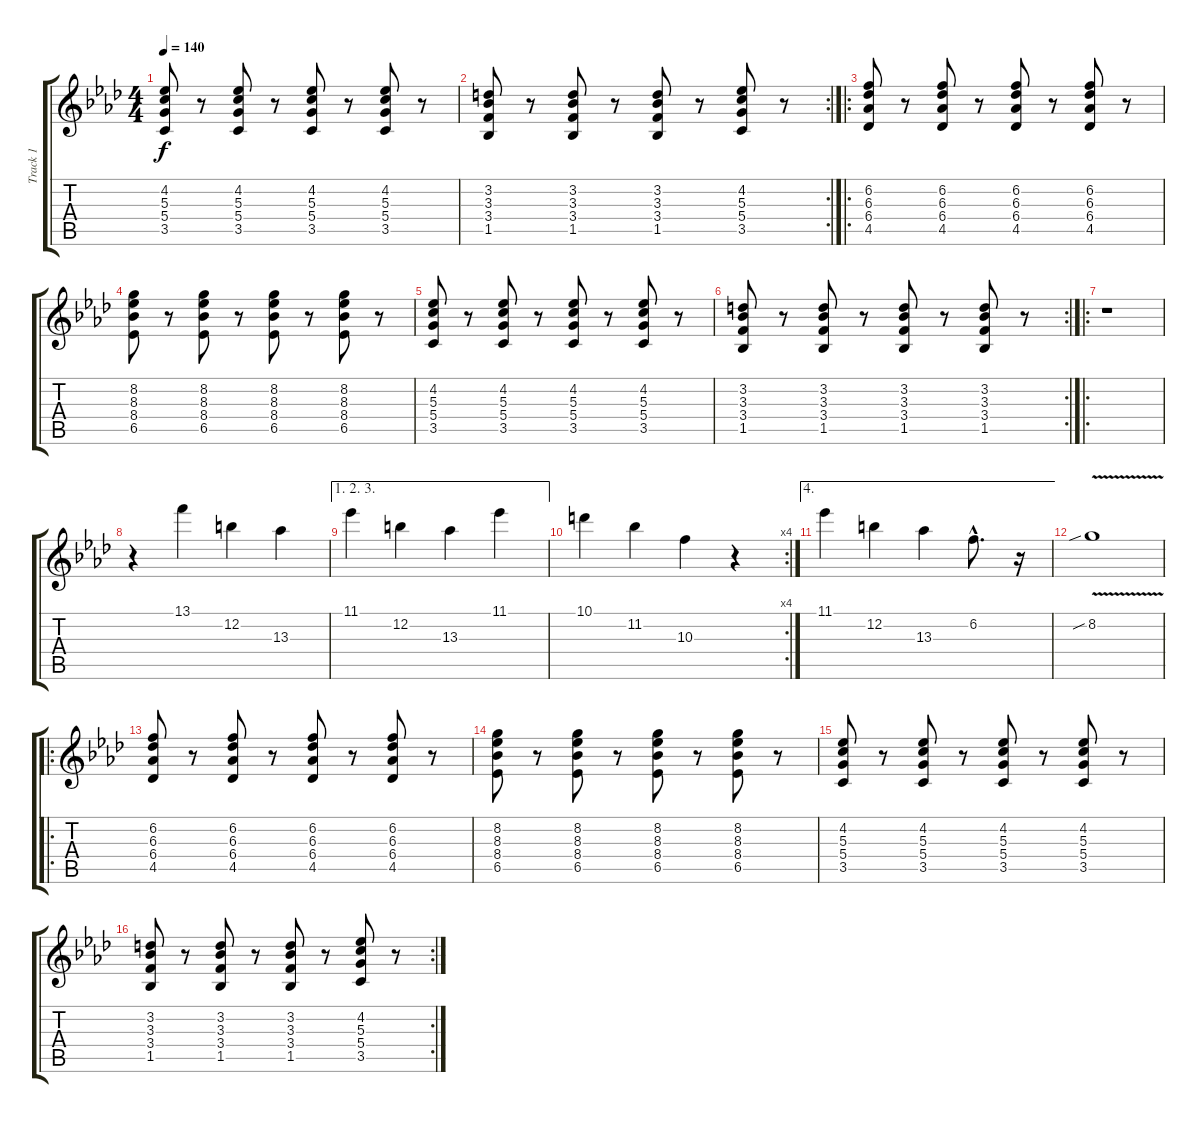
\track ("Track 1" "Track 1") {instrument overdrivenguitar}
\staff {score tabs}
\tuning (E4 B3 G3 D3 A2 E2) {hide}
\ts (4 4)
\tempo 140
\clef g2
\ks fminor
(4.2 5.3 5.4 3.5).8{dy f} r.8 (4.2 5.3 5.4 3.5).8 r.8 (4.2 5.3 5.4 3.5).8 r.8 (4.2 5.3 5.4 3.5).8 r.8 |
\rc 2
(3.2 3.3 3.4 1.5).8 r.8 (3.2 3.3 3.4 1.5).8 r.8 (3.2 3.3 3.4 1.5).8 r.8 (4.2 5.3 5.4 3.5).8 r.8 |
\ro
(6.2 6.3 6.4 4.5).8 r.8 (6.2 6.3 6.4 4.5).8 r.8 (6.2 6.3 6.4 4.5).8 r.8 (6.2 6.3 6.4 4.5).8 r.8 |
(8.2 8.3 8.4 6.5).8 r.8 (8.2 8.3 8.4 6.5).8 r.8 (8.2 8.3 8.4 6.5).8 r.8 (8.2 8.3 8.4 6.5).8 r.8 |
(4.2 5.3 5.4 3.5).8 r.8 (4.2 5.3 5.4 3.5).8 r.8 (4.2 5.3 5.4 3.5).8 r.8 (4.2 5.3 5.4 3.5).8 r.8 |
\rc 2
(3.2 3.3 3.4 1.5).8 r.8 (3.2 3.3 3.4 1.5).8 r.8 (3.2 3.3 3.4 1.5).8 r.8 (3.2 3.3 3.4 1.5).8 r.8 |
\ro
r.1 |
r.4 13.1.4 12.2.4 13.3.4 |
\ae (1 2 3)
11.1.4 12.2.4 13.3.4 11.1.4 |
\rc 4
10.1.4 11.2.4 10.3.4 r.4 |
\ae 4
11.1.4 12.2.4 13.3.4 6.2{hac}.8{d} r.16 |
8.2{v sib}.1 |
\ro
(6.2 6.3 6.4 4.5).8 r.8 (6.2 6.3 6.4 4.5).8 r.8 (6.2 6.3 6.4 4.5).8 r.8 (6.2 6.3 6.4 4.5).8 r.8 |
(8.2 8.3 8.4 6.5).8 r.8 (8.2 8.3 8.4 6.5).8 r.8 (8.2 8.3 8.4 6.5).8 r.8 (8.2 8.3 8.4 6.5).8 r.8 |
(4.2 5.3 5.4 3.5).8 r.8 (4.2 5.3 5.4 3.5).8 r.8 (4.2 5.3 5.4 3.5).8 r.8 (4.2 5.3 5.4 3.5).8 r.8 |
\rc 2
(3.2 3.3 3.4 1.5).8 r.8 (3.2 3.3 3.4 1.5).8 r.8 (3.2 3.3 3.4 1.5).8 r.8 (4.2 5.3 5.4 3.5).8 r.8
